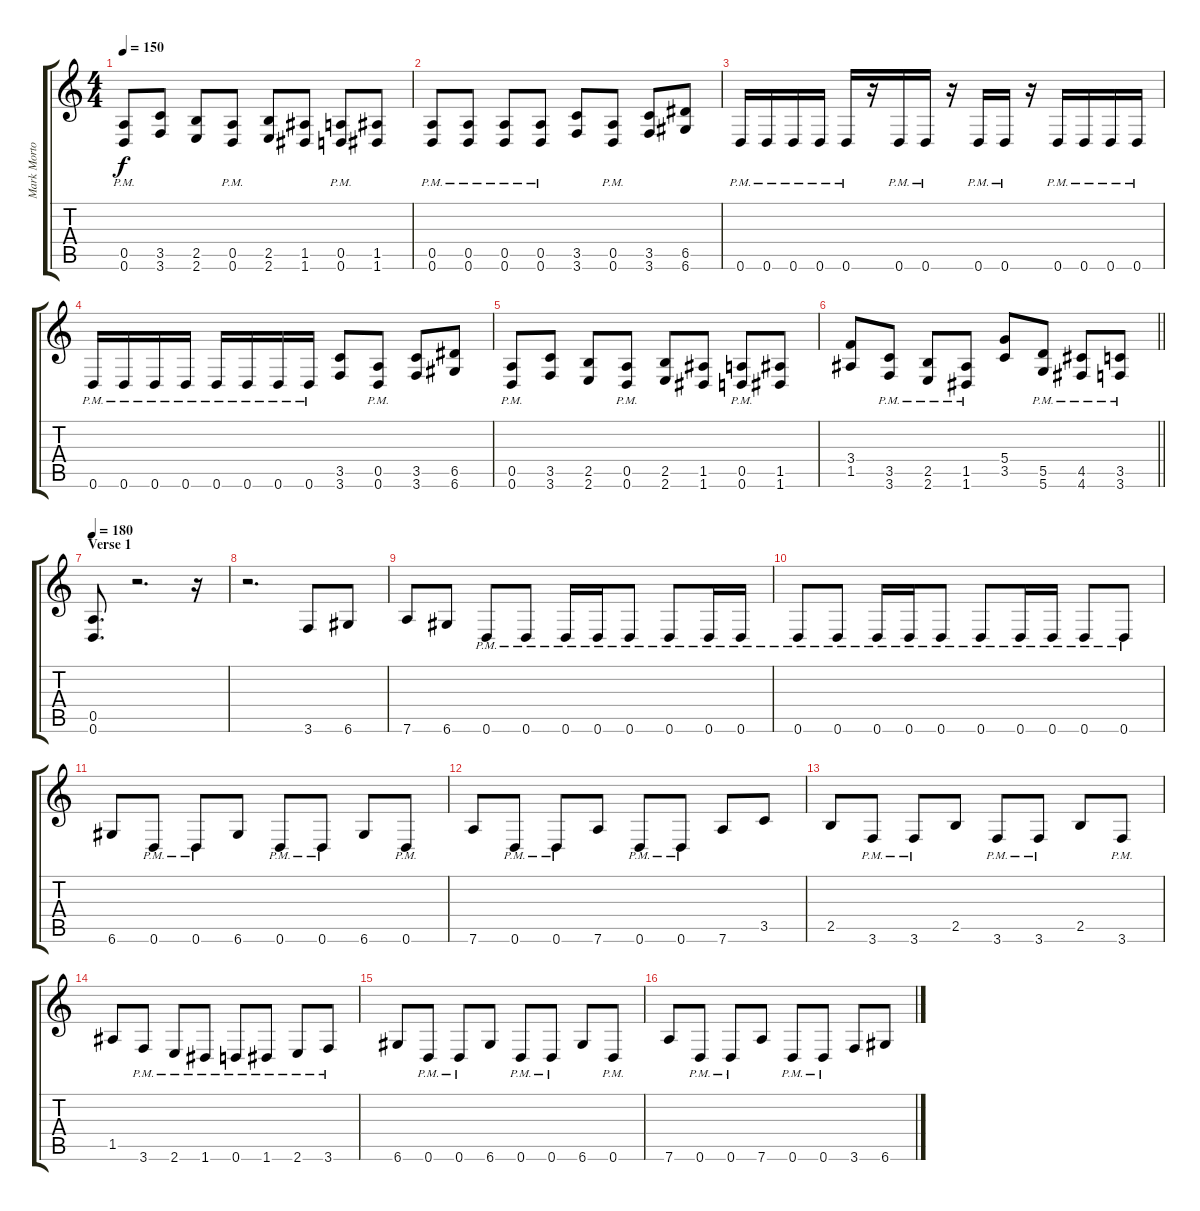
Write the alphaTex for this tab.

\track ("Mark Morton - Rhythm" "Mark Morto") {instrument distortionguitar}
\staff {score tabs}
\tuning (E4 B3 G3 D3 A2 D2) {hide}
\ts (4 4)
\tempo 150
\clef g2
\ks c
(0.5{pm} 0.6{pm}).8{dy f} (3.5 3.6).8 (2.5 2.6).8 (0.5{pm} 0.6{pm}).8 (2.5 2.6).8 (1.5 1.6).8 (0.5{pm} 0.6{pm}).8 (1.5 1.6).8 |
(0.5{pm} 0.6{pm}).8 (0.5{pm} 0.6{pm}).8 (0.5{pm} 0.6{pm}).8 (0.5{pm} 0.6{pm}).8 (3.5 3.6).8 (0.5{pm} 0.6{pm}).8 (3.5 3.6).8 (6.5 6.6).8 |
0.6{pm}.16 0.6{pm}.16 0.6{pm}.16 0.6{pm}.16 0.6{pm}.16 r.16 0.6{pm}.16 0.6{pm}.16 r.16 0.6{pm}.16 0.6{pm}.16 r.16 0.6{pm}.16 0.6{pm}.16 0.6{pm}.16 0.6{pm}.16 |
0.6{pm}.16 0.6{pm}.16 0.6{pm}.16 0.6{pm}.16 0.6{pm}.16 0.6{pm}.16 0.6{pm}.16 0.6{pm}.16 (3.5 3.6).8 (0.5{pm} 0.6{pm}).8 (3.5 3.6).8 (6.5 6.6).8 |
(0.5{pm} 0.6{pm}).8 (3.5 3.6).8 (2.5 2.6).8 (0.5{pm} 0.6{pm}).8 (2.5 2.6).8 (1.5 1.6).8 (0.5{pm} 0.6{pm}).8 (1.5 1.6).8 |
\barLineRight lightlight
(3.4 1.5).8 (3.5{pm} 3.6{pm}).8 (2.5{pm} 2.6{pm}).8 (1.5{pm} 1.6{pm}).8 (5.4 3.5).8 (5.5{pm} 5.6{pm}).8 (4.5{pm} 4.6{pm}).8 (3.5{pm} 3.6{pm}).8 |
\section ("" "Verse 1")
\tempo 180
(0.5 0.6).8{d} r.2{d} r.16 |
r.2{d} 3.6.8 6.6.8 |
7.6.8 6.6.8 0.6{pm}.8 0.6{pm}.8 0.6{pm}.16 0.6{pm}.16 0.6{pm}.8 0.6{pm}.8 0.6{pm}.16 0.6{pm}.16 |
0.6{pm}.8 0.6{pm}.8 0.6{pm}.16 0.6{pm}.16 0.6{pm}.8 0.6{pm}.8 0.6{pm}.16 0.6{pm}.16 0.6{pm}.8 0.6{pm}.8 |
6.6.8 0.6{pm}.8 0.6{pm}.8 6.6.8 0.6{pm}.8 0.6{pm}.8 6.6.8 0.6{pm}.8 |
7.6.8 0.6{pm}.8 0.6{pm}.8 7.6.8 0.6{pm}.8 0.6{pm}.8 7.6.8 3.5.8 |
2.5.8 3.6{pm}.8 3.6{pm}.8 2.5.8 3.6{pm}.8 3.6{pm}.8 2.5.8 3.6{pm}.8 |
1.5.8 3.6{pm}.8 2.6{pm}.8 1.6{pm}.8 0.6{pm}.8 1.6{pm}.8 2.6{pm}.8 3.6{pm}.8 |
6.6.8 0.6{pm}.8 0.6{pm}.8 6.6.8 0.6{pm}.8 0.6{pm}.8 6.6.8 0.6{pm}.8 |
7.6.8 0.6{pm}.8 0.6{pm}.8 7.6.8 0.6{pm}.8 0.6{pm}.8 3.6.8 6.6.8
